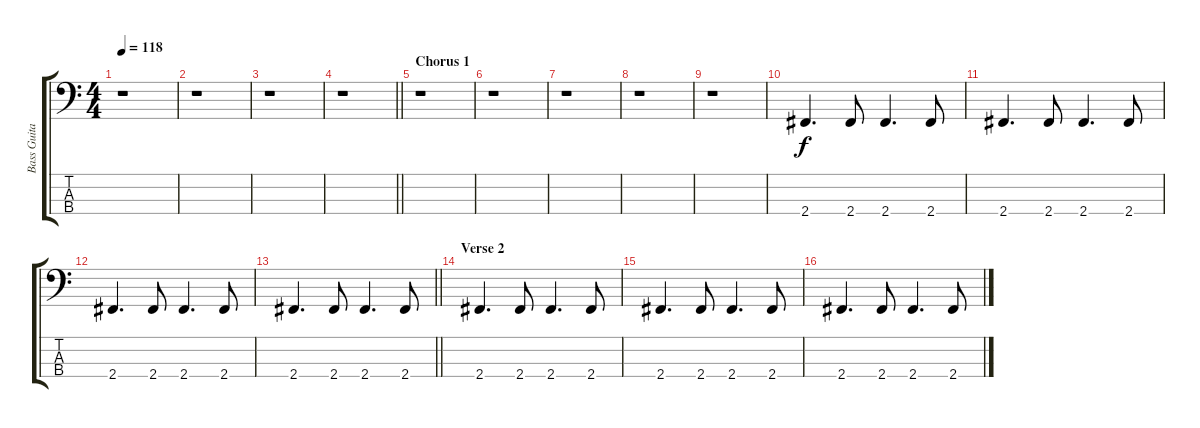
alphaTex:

\track ("Bass Guitar" "Bass Guita") {instrument electricbasspick}
\staff {score tabs}
\tuning (G2 D2 A1 E1) {hide}
\ts (4 4)
\tempo 118
\clef f4
\ks c
r.1{dy f} |
r.1 |
r.1 |
\barLineRight lightlight
r.1 |
\section ("" "Chorus 1")
r.1 |
r.1 |
r.1 |
r.1 |
r.1 |
2.4.4{d} 2.4.8 2.4.4{d} 2.4.8 |
2.4.4{d} 2.4.8 2.4.4{d} 2.4.8 |
2.4.4{d} 2.4.8 2.4.4{d} 2.4.8 |
\barLineRight lightlight
2.4.4{d} 2.4.8 2.4.4{d} 2.4.8 |
\section ("" "Verse 2")
2.4.4{d} 2.4.8 2.4.4{d} 2.4.8 |
2.4.4{d} 2.4.8 2.4.4{d} 2.4.8 |
2.4.4{d} 2.4.8 2.4.4{d} 2.4.8
